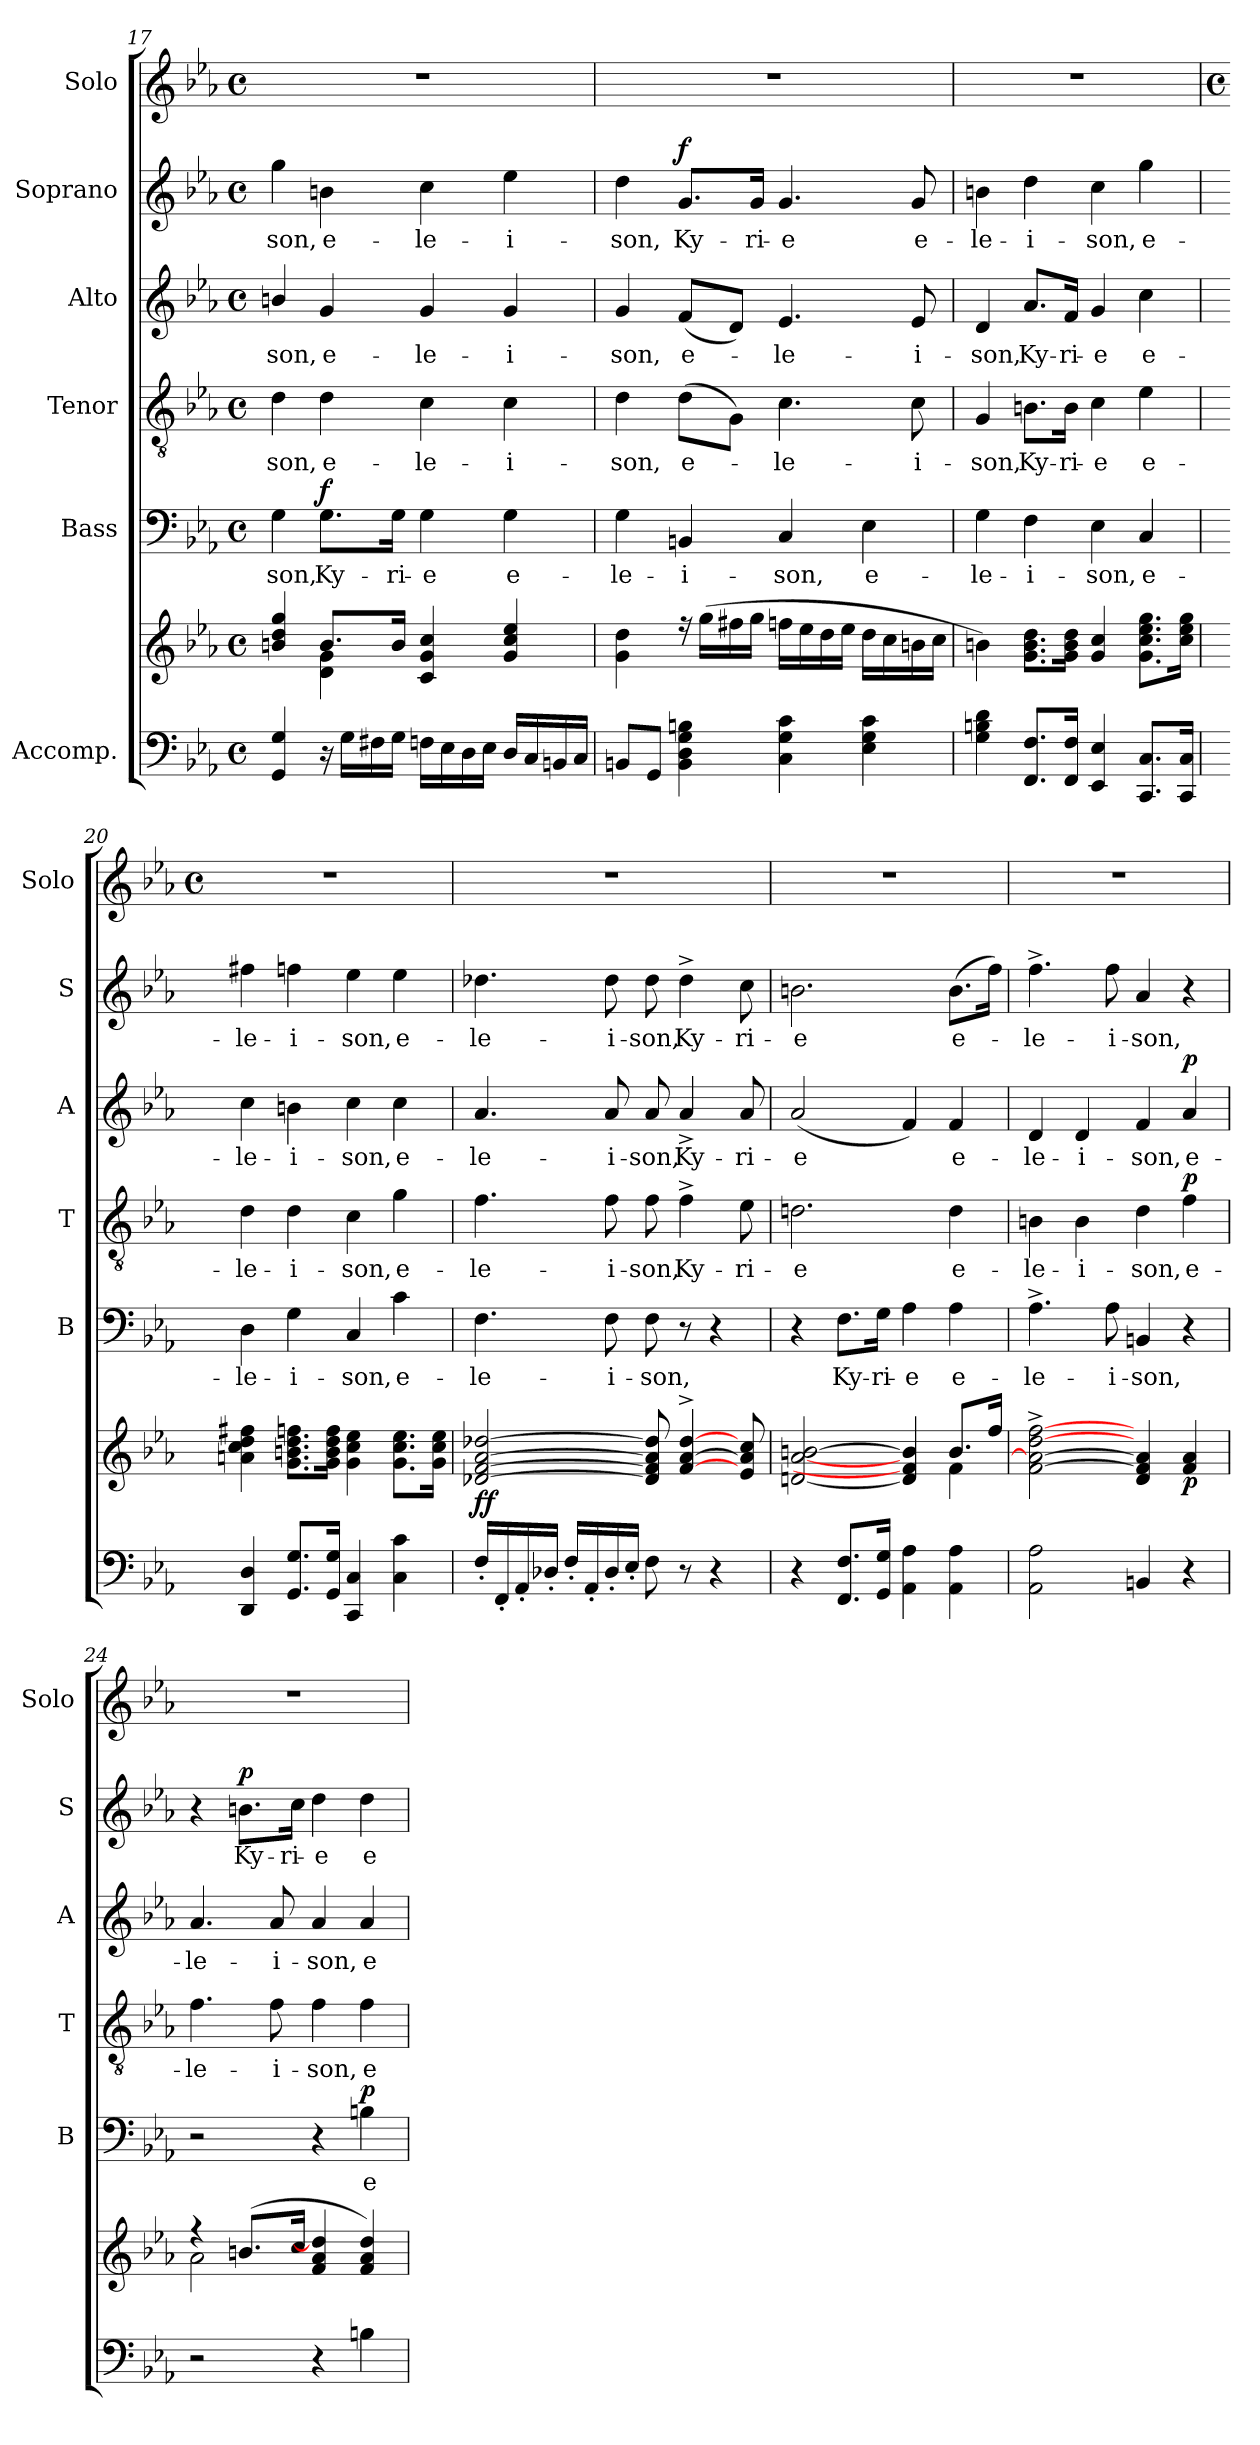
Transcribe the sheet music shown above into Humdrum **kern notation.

**kern	**kern	**dynam	**kern	**text	**dynam	**kern	**text	**dynam	**kern	**text	**dynam	**kern	**text	**dynam	**kern
*part6	*part6	*part6	*part5	*part5	*part5	*part4	*part4	*part4	*part3	*part3	*part3	*part2	*part2	*part2	*part1
*staff7	*staff6	*staff6/7	*staff5	*staff5	*staff5	*staff4	*staff4	*staff4	*staff3	*staff3	*staff3	*staff2	*staff2	*staff2	*staff1
*I"Accomp.	*	*	*I"Bass	*	*	*I"Tenor	*	*	*I"Alto	*	*	*I"Soprano	*	*	*I"Solo
*	*	*	*I'B	*	*	*I'T	*	*	*I'A	*	*	*I'S	*	*	*I'Solo
*clefF4	*clefG2	*	*clefF4	*	*	*clefGv2	*	*	*clefG2	*	*	*clefG2	*	*	*clefG2
*k[b-e-a-]	*k[b-e-a-]	*	*k[b-e-a-]	*	*	*k[b-e-a-]	*	*	*k[b-e-a-]	*	*	*k[b-e-a-]	*	*	*k[b-e-a-]
*E-:	*E-:	*	*E-:	*	*	*E-:	*	*	*E-:	*	*	*E-:	*	*	*E-:
*M4/4	*M4/4	*	*M4/4	*	*	*M4/4	*	*	*M4/4	*	*	*M4/4	*	*	*M4/4
*met(c)	*met(c)	*	*met(c)	*	*	*met(c)	*	*	*met(c)	*	*	*met(c)	*	*	*met(c)
=17	=17	=17	=17	=17	=17	=17	=17	=17	=17	=17	=17	=17	=17	=17	=17
*	*^	*	*	*	*	*	*	*	*	*	*	*	*	*	*
!	!	!	!	!	!LO:LY:b	!	!	!LO:LY:b	!	!	!LO:LY:b	!	!	!LO:LY:b	!	!
4GG/ 4G/	4bn/ 4dd/ 4gg/	4ryy	.	4G\	-son,	.	4d\	-son,	.	4bn/	-son,	.	4gg\	-son,	.	1r
!	!	!	!	!	!LO:LY:b	!LO:DY:b	!	!LO:LY:b	!	!	!LO:LY:b	!	!	!LO:LY:b	!	!
16r	8.b/L	4d\ 4g\	.	8.G\L	Ky-	f	4d\	e-	.	4g/	e-	.	4bn\	e-	.	.
16G\LL	.	.	.	.	.	.	.	.	.	.	.	.	.	.	.	.
16F#X\	.	.	.	.	.	.	.	.	.	.	.	.	.	.	.	.
!	!	!	!	!	!LO:LY:b	!	!	!	!	!	!	!	!	!	!	!
16G\JJ	16b/Jk	.	.	16G\Jk	-ri-	.	.	.	.	.	.	.	.	.	.	.
!	!	!	!	!	!LO:LY:b	!	!	!LO:LY:b	!	!	!LO:LY:b	!	!	!LO:LY:b	!	!
16Fn\LL	4c/ 4g/ 4cc/	2ryy	.	4G\	-e	.	4c\	-le-	.	4g/	-le-	.	4cc\	-le-	.	.
16E-\	.	.	.	.	.	.	.	.	.	.	.	.	.	.	.	.
16D\	.	.	.	.	.	.	.	.	.	.	.	.	.	.	.	.
16E-\JJ	.	.	.	.	.	.	.	.	.	.	.	.	.	.	.	.
!	!	!	!	!	!LO:LY:b	!	!	!LO:LY:b	!	!	!LO:LY:b	!	!	!LO:LY:b	!	!
16D/LL	4g/ 4cc/ 4ee-/	.	.	4G\	e-	.	4c\	-i-	.	4g/	-i-	.	4ee-\	-i-	.	.
16C/	.	.	.	.	.	.	.	.	.	.	.	.	.	.	.	.
16BBn/	.	.	.	.	.	.	.	.	.	.	.	.	.	.	.	.
16C/JJ	.	.	.	.	.	.	.	.	.	.	.	.	.	.	.	.
=18	=18	=18	=18	=18	=18	=18	=18	=18	=18	=18	=18	=18	=18	=18	=18	=18
!	!	!	!	!	!LO:LY:b	!	!	!LO:LY:b	!	!	!LO:LY:b	!	!	!LO:LY:b	!	!
8BBn/L	4g\ 4dd\	1ryy	.	4G\	-le-	.	4d\	-son,	.	4g/	-son,	.	4dd\	-son,	.	1r
8GG/J	.	.	.	.	.	.	.	.	.	.	.	.	.	.	.	.
!	!	!	!	!	!LO:LY:b	!	!	!LO:LY:b	!	!	!LO:LY:b	!	!	!LO:LY:b	!LO:DY:b	!
4BB\ 4D\ 4G\ 4Bn\	16r	.	.	4BBn/	-i-	.	(>8d\L	e-	.	(<8f/L	e-	.	8.g/L	Ky-	f	.
.	(>16gg\LL	.	.	.	.	.	.	.	.	.	.	.	.	.	.	.
.	16ff#X\	.	.	.	.	.	8G\J)	.	.	8d/J)	.	.	.	.	.	.
!	!	!	!	!	!	!	!	!	!	!	!	!	!	!LO:LY:b	!	!
.	16gg\JJ	.	.	.	.	.	.	.	.	.	.	.	16g/Jk	-ri-	.	.
!	!	!	!	!	!LO:LY:b	!	!	!LO:LY:b	!	!	!LO:LY:b	!	!	!LO:LY:b	!	!
4C\ 4G\ 4c\	16ffn\LL	.	.	4C/	-son,	.	4.c\	le-	.	4.e-/	le-	.	4.g/	-e	.	.
.	16ee-\	.	.	.	.	.	.	.	.	.	.	.	.	.	.	.
.	16dd\	.	.	.	.	.	.	.	.	.	.	.	.	.	.	.
.	16ee-\JJ	.	.	.	.	.	.	.	.	.	.	.	.	.	.	.
!	!	!	!	!	!LO:LY:b	!	!	!	!	!	!	!	!	!	!	!
4E-\ 4G\ 4c\	16dd\LL	.	.	4E-\	e-	.	.	.	.	.	.	.	.	.	.	.
.	16cc\	.	.	.	.	.	.	.	.	.	.	.	.	.	.	.
!	!	!	!	!	!	!	!	!LO:LY:b	!	!	!LO:LY:b	!	!	!LO:LY:b	!	!
.	16bn\	.	.	.	.	.	8c\	-i-	.	8e-/	-i-	.	8g/	e-	.	.
.	16cc\JJ	.	.	.	.	.	.	.	.	.	.	.	.	.	.	.
!!LO:LB:g=z
=19	=19	=19	=19	=19	=19	=19	=19	=19	=19	=19	=19	=19	=19	=19	=19	=19
!	!	!	!	!	!LO:LY:b	!	!	!LO:LY:b	!	!	!LO:LY:b	!	!	!LO:LY:b	!	!
4G\ 4Bn\ 4d\	4bn\)	1ryy	.	4G\	-le-	.	4G/	-son,	.	4d/	-son,	.	4bn\	-le-	.	1r
!	!	!	!	!	!LO:LY:b	!	!	!LO:LY:b	!	!	!LO:LY:b	!	!	!LO:LY:b	!	!
8.FF/ 8.F/L	8.g\ 8.b\ 8.dd\L	.	.	4F\	-i-	.	8.Bn\L	Ky-	.	8.a-/L	Ky-	.	4dd\	-i-	.	.
!	!	!	!	!	!	!	!	!LO:LY:b	!	!	!LO:LY:b	!	!	!	!	!
16FF/ 16F/Jk	16g\ 16b\ 16dd\Jk	.	.	.	.	.	16B\Jk	-ri-	.	16f/Jk	-ri-	.	.	.	.	.
!	!	!	!	!	!LO:LY:b	!	!	!LO:LY:b	!	!	!LO:LY:b	!	!	!LO:LY:b	!	!
4EE-/ 4E-/	4g/ 4cc/	.	.	4E-\	-son,	.	4c\	-e	.	4g/	-e	.	4cc\	-son,	.	.
!	!	!	!	!	!LO:LY:b	!	!	!LO:LY:b	!	!	!LO:LY:b	!	!	!LO:LY:b	!	!
8.CC/ 8.C/L	8.g\ 8.cc\ 8.ee-\ 8.gg\L	.	.	4C/	e-	.	4e-\	e-	.	4cc\	e-	.	4gg\	e-	.	.
16CC/ 16C/Jk	16cc\ 16ee-\ 16gg\Jk	.	.	.	.	.	.	.	.	.	.	.	.	.	.	.
!!LO:PB:g=z
=20	=20	=20	=20	=20	=20	=20	=20	=20	=20	=20	=20	=20	=20	=20	=20	=20
*	*	*	*	*	*	*	*	*	*	*	*	*	*	*	*	*M4/4
*	*	*	*	*	*	*	*	*	*	*	*	*	*	*	*	*met(c)
!	!	!	!	!	!LO:LY:b	!	!	!LO:LY:b	!	!	!LO:LY:b	!	!	!LO:LY:b	!	!
4DD/ 4D/	4an\ 4cc\ 4dd\ 4ff#X\	1ryy	.	4D\	-le-	.	4d\	-le-	.	4cc\	-le-	.	4ff#X\	-le-	.	1r
!	!	!	!	!	!LO:LY:b	!	!	!LO:LY:b	!	!	!LO:LY:b	!	!	!LO:LY:b	!	!
8.GG/ 8.G/L	8.g\ 8.bn\ 8.dd\ 8.ffn\L	.	.	4G\	-i-	.	4d\	-i-	.	4bn\	-i-	.	4ffn\	-i-	.	.
16GG/ 16G/Jk	16g\ 16b\ 16dd\ 16ff\Jk	.	.	.	.	.	.	.	.	.	.	.	.	.	.	.
!	!	!	!	!	!LO:LY:b	!	!	!LO:LY:b	!	!	!LO:LY:b	!	!	!LO:LY:b	!	!
4CC/ 4C/	4g\ 4cc\ 4ee-\	.	.	4C/	-son,	.	4c\	-son,	.	4cc\	-son,	.	4ee-\	-son,	.	.
!	!	!	!	!	!LO:LY:b	!	!	!LO:LY:b	!	!	!LO:LY:b	!	!	!LO:LY:b	!	!
4C\ 4c\	8.g\ 8.cc\ 8.ee-\L	.	.	4c\	e-	.	4g\	e-	.	4cc\	e-	.	4ee-\	e-	.	.
.	16g\ 16cc\ 16ee-\Jk	.	.	.	.	.	.	.	.	.	.	.	.	.	.	.
=21	=21	=21	=21	=21	=21	=21	=21	=21	=21	=21	=21	=21	=21	=21	=21	=21
!	!	!	!LO:DY:b	!	!LO:LY:b	!	!	!LO:LY:b	!	!	!LO:LY:b	!	!	!LO:LY:b	!	!
16F'/LL	[2d-X/ [2f/ [2a-/ [2dd-X/	1ryy	ff	4.F\	-le-	.	4.f\	-le-	.	4.a-/	-le-	.	4.dd-X\	-le-	.	1r
16FF'/	.	.	.	.	.	.	.	.	.	.	.	.	.	.	.	.
16AA-'/	.	.	.	.	.	.	.	.	.	.	.	.	.	.	.	.
16D-X'/JJ	.	.	.	.	.	.	.	.	.	.	.	.	.	.	.	.
16F'/LL	.	.	.	.	.	.	.	.	.	.	.	.	.	.	.	.
16AA-'/	.	.	.	.	.	.	.	.	.	.	.	.	.	.	.	.
!	!	!	!	!	!LO:LY:b	!	!	!LO:LY:b	!	!	!LO:LY:b	!	!	!LO:LY:b	!	!
16D-'/	.	.	.	8F\	-i-	.	8f\	-i-	.	8a-/	-i-	.	8dd-\	-i-	.	.
16E-'/JJ	.	.	.	.	.	.	.	.	.	.	.	.	.	.	.	.
!	!	!	!	!	!LO:LY:b	!	!	!LO:LY:b	!	!	!LO:LY:b	!	!	!LO:LY:b	!	!
8F\	8d-/] 8f/] 8a-/] 8dd-/]	.	.	8F\	-son,	.	8f\	-son,	.	8a-/	-son,	.	8dd-\	-son,	.	.
!	!	!	!	!	!	!	!	!LO:LY:b	!	!	!LO:LY:b	!	!	!LO:LY:b	!	!
8r	[4f/^ [4a-/^ [4dd-/^	.	.	8r	.	.	4f^\	Ky-	.	4a-^/	Ky-	.	4dd-^\	Ky-	.	.
4r	.	.	.	4r	.	.	.	.	.	.	.	.	.	.	.	.
!	!	!	!	!	!	!	!	!LO:LY:b	!	!	!LO:LY:b	!	!	!LO:LY:b	!	!
.	8e-/ 8a-/] 8cc/	.	.	.	.	.	8e-\	-ri-	.	8a-/	-ri-	.	8cc\	-ri-	.	.
=22	=22	=22	=22	=22	=22	=22	=22	=22	=22	=22	=22	=22	=22	=22	=22	=22
!	!	!	!	!	!	!	!	!LO:LY:b	!	!	!LO:LY:b	!	!	!LO:LY:b	!	!
4r	[2dn/ [2a-/ [2bn/	2.ryy	.	4r	.	.	2.dn\	-e	.	(<2a-/	-e	.	2.bn\	-e	.	1r
!	!	!	!	!	!LO:LY:b	!	!	!	!	!	!	!	!	!	!	!
8.FF/ 8.F/L	.	.	.	8.F\L	Ky-	.	.	.	.	.	.	.	.	.	.	.
!	!	!	!	!	!LO:LY:b	!	!	!	!	!	!	!	!	!	!	!
16GG/ 16G/Jk	.	.	.	16G\Jk	-ri-	.	.	.	.	.	.	.	.	.	.	.
!	!	!	!	!	!LO:LY:b	!	!	!	!	!	!	!	!	!	!	!
4AA-\ 4A-\	4d/] 4f/] 4b/]	.	.	4A-\	-e	.	.	.	.	4f/)	.	.	.	.	.	.
!	!	!	!	!	!LO:LY:b	!	!	!LO:LY:b	!	!	!LO:LY:b	!	!	!LO:LY:b	!	!
4AA-\ 4A-\	8.b/L	4f\	.	4A-\	e-	.	4d\	e-	.	4f/	e-	.	(>8.b\L	e-	.	.
.	16ff/Jk	.	.	.	.	.	.	.	.	.	.	.	16ff\Jk)	.	.	.
=23	=23	=23	=23	=23	=23	=23	=23	=23	=23	=23	=23	=23	=23	=23	=23	=23
!	!	!	!	!	!LO:LY:b	!	!	!LO:LY:b	!	!	!LO:LY:b	!	!	!LO:LY:b	!	!
2AA-\ 2A-\	[2f\^ 2a-\_^ [2dd\^ [2ff\^	1ryy	.	4.A-^\	-le-	.	4Bn\	-le-	.	4d/	-le-	.	4.ff^\	le-	.	1r
!	!	!	!	!	!	!	!	!LO:LY:b	!	!	!LO:LY:b	!	!	!	!	!
.	.	.	.	.	.	.	4B\	-i-	.	4d/	-i-	.	.	.	.	.
!	!	!	!	!	!LO:LY:b	!	!	!	!	!	!	!	!	!LO:LY:b	!	!
.	.	.	.	8A-\	-i-	.	.	.	.	.	.	.	8ff\	-i-	.	.
!	!	!	!	!	!LO:LY:b	!	!	!LO:LY:b	!	!	!LO:LY:b	!	!	!LO:LY:b	!	!
4BBn/	4d/ 4f/] 4a-/]	.	.	4BBn/	-son,	.	4d\	-son,	.	4f/	-son,	.	4a-/	-son,	.	.
!	!	!	!LO:DY:b	!	!	!	!	!LO:LY:b	!LO:DY:b	!	!LO:LY:b	!LO:DY:b	!	!	!	!
4r	4f/ 4a-/	.	p	4r	.	.	4f\	e-	p	4a-/	e-	p	4r	.	.	.
=24	=24	=24	=24	=24	=24	=24	=24	=24	=24	=24	=24	=24	=24	=24	=24	=24
!	!	!	!	!	!	!	!	!LO:LY:b	!	!	!LO:LY:b	!	!	!	!	!
2r	4r	2a-\	.	2r	.	.	4.f\	-le-	.	4.a-/	-le-	.	4r	.	.	1r
!	!	!	!	!	!	!	!	!	!	!	!	!	!	!LO:LY:b	!LO:DY:b	!
.	(<8.bn/L	.	.	.	.	.	.	.	.	.	.	.	8.bn\L	Ky-	p	.
!	!	!	!	!	!	!	!	!LO:LY:b	!	!	!LO:LY:b	!	!	!	!	!
.	.	.	.	.	.	.	8f\	-i-	.	8a-/	-i-	.	.	.	.	.
!	!	!	!	!	!	!	!	!	!	!	!	!	!	!LO:LY:b	!	!
.	16cc/Jk	.	.	.	.	.	.	.	.	.	.	.	16cc\Jk	-ri-	.	.
!	!	!	!	!	!	!	!	!LO:LY:b	!	!	!LO:LY:b	!	!	!LO:LY:b	!	!
4r	4f/ 4a-/ 4dd/]	2ryy	.	4r	.	.	4f\	-son,	.	4a-/	-son,	.	4dd\	-e	.	.
!	!	!	!	!	!LO:LY:b	!LO:DY:b	!	!LO:LY:b	!	!	!LO:LY:b	!	!	!LO:LY:b	!	!
4Bn\	4f/ 4a-/ 4dd/)	.	.	4Bn\	e-	p	4f\	e-	.	4a-/	e-	.	4dd\	e-	.	.
*	*v	*v	*	*	*	*	*	*	*	*	*	*	*	*	*	*
=	=	=	=	=	=	=	=	=	=	=	=	=	=	=	=
*-	*-	*-	*-	*-	*-	*-	*-	*-	*-	*-	*-	*-	*-	*-	*-
